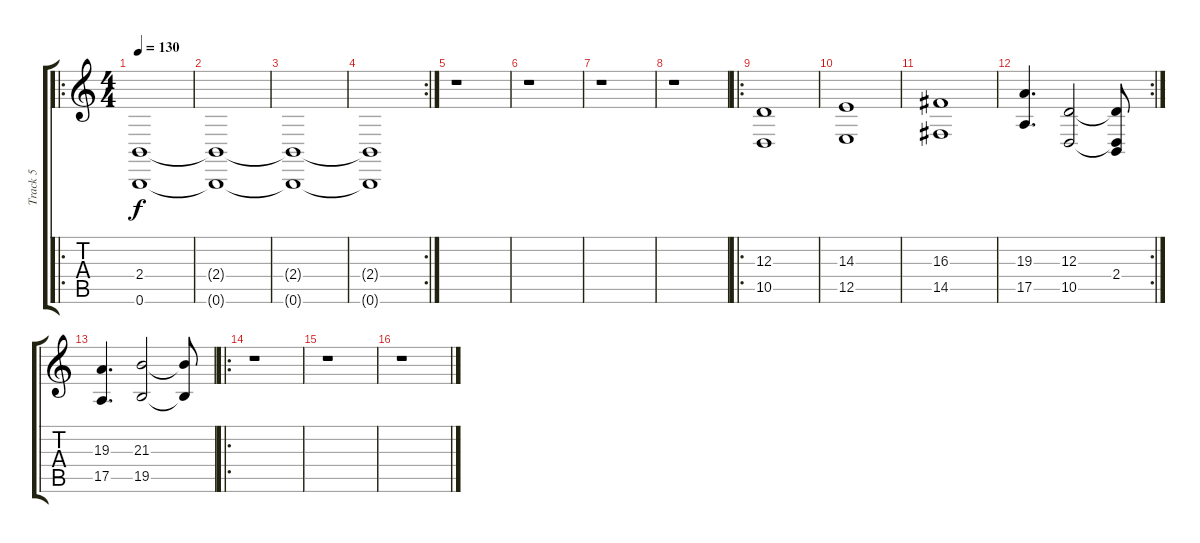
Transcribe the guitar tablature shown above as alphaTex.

\track ("Track 5" "Track 5") {instrument stringensemble1}
\staff {score tabs}
\tuning (B3 Gb3 D3 A2 E2 B1) {hide}
\ro
\ts (4 4)
\tempo 130
\clef g2
\ks c
(2.4 0.6).1{dy f} |
(2.4{t} 0.6{t}).1 |
(2.4{t} 0.6{t}).1 |
\rc 2
(2.4{t} 0.6{t}).1 |
r.1 |
r.1 |
r.1 |
r.1 |
\ro
(12.3 10.5).1 |
(14.3 12.5).1 |
(16.3 14.5).1 |
\rc 2
(19.3 17.5).4{d} (12.3 10.5).2 (12.3{t} 2.4 10.5{t}).8 |
(19.3 17.5).4{d} (21.3 19.5).2 (21.3{t} 19.5{t}).8 |
\ro
r.1 |
r.1 |
r.1
